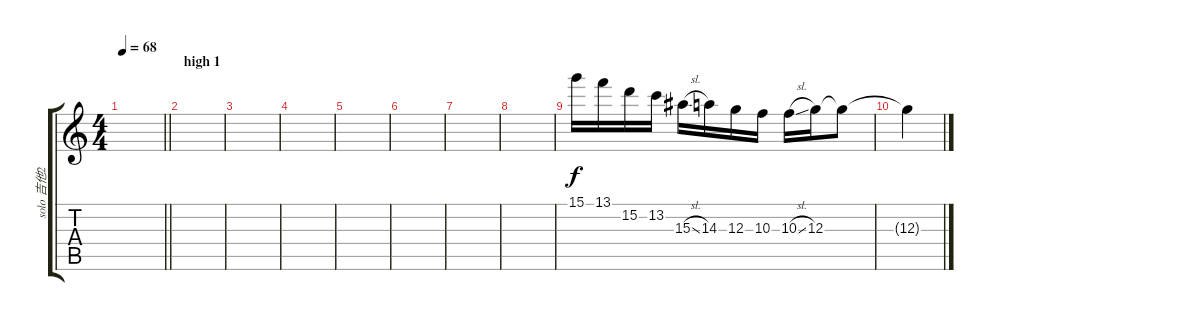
\track ("solo 吉他2" "solo 吉他2") {instrument distortionguitar}
\staff {score tabs}
\tuning (E4 B3 G3 D3 A2 E2) {hide}
\ts (4 4)
\tempo 68
\clef g2
\barLineRight lightlight
\ks c
|
\section ("" "high 1")
|
|
|
|
|
|
|
15.1.16 13.1.16 15.2.16 13.2.16 15.3{sl}.16 14.3.16 12.3.16 10.3.16 10.3{sl}.16 12.3.16 12.3{t}.8 |
12.3{t}.4
